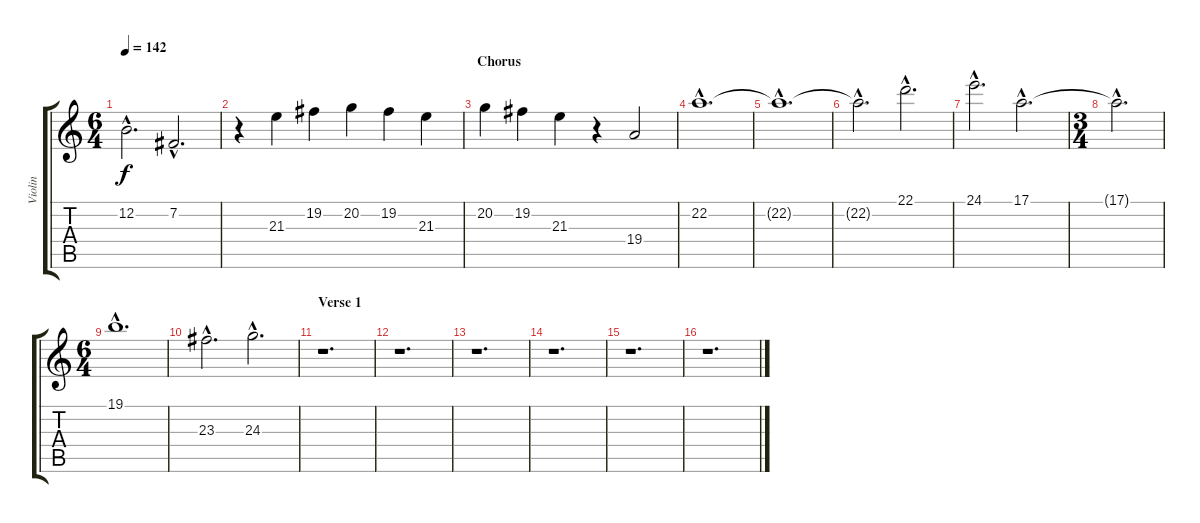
\track ("Violin" "Violin") {instrument synthstrings2}
\staff {score tabs}
\tuning (E4 B3 G3 D3 A2 E2) {hide}
\ts (6 4)
\tempo 142
\clef g2
\ks c
12.2{hac}.2{d dy f} 7.2{hac}.2{d} |
r.4 21.3.4 19.2.4 20.2.4 19.2.4 21.3.4 |
\section ("" "Chorus")
20.2.4 19.2.4 21.3.4 r.4 19.4.2 |
22.2{hac}.1{d} |
22.2{hac t}.1{d} |
22.2{hac t}.2{d} 22.1{hac}.2{d} |
24.1{hac}.2{d} 17.1{hac}.2{d} |
\ts (3 4)
17.1{hac t}.2{d} |
\ts (6 4)
19.1{hac}.1{d} |
23.3{hac}.2{d} 24.3{hac}.2{d} |
\section ("" "Verse 1")
r.1{d} |
r.1{d} |
r.1{d} |
r.1{d} |
r.1{d} |
r.1{d}
